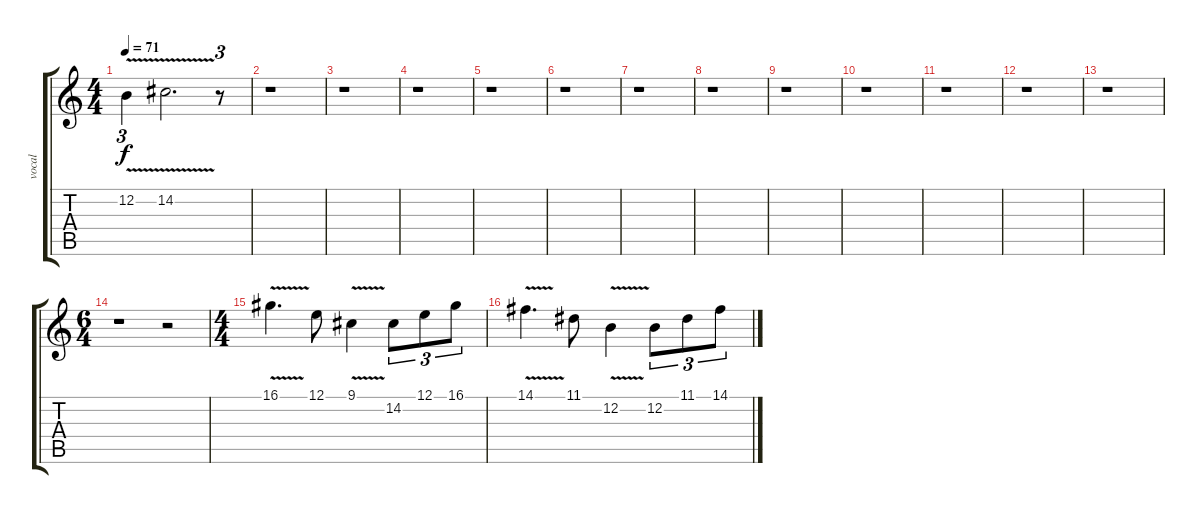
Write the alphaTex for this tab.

\track ("vocal" "vocal") {instrument violin}
\staff {score tabs}
\tuning (E4 B3 G3 D3 A2 E2) {hide}
\ts (4 4)
\tempo 71
\clef g2
\ks c
12.2{v}.4{tu (3 2) dy f} 14.2{v}.2{d} r.8{tu (3 2)} |
r.1 |
r.1 |
r.1 |
r.1 |
r.1 |
r.1 |
r.1 |
r.1 |
r.1 |
r.1 |
r.1 |
r.1 |
\ts (6 4)
r.1 r.2 |
\ts (4 4)
16.1{v}.4{d} 12.1.8 9.1{v}.4 14.2.8{tu (3 2)} 12.1.8{tu (3 2)} 16.1.8{tu (3 2)} |
14.1{v}.4{d} 11.1.8 12.2{v}.4 12.2.8{tu (3 2)} 11.1.8{tu (3 2)} 14.1.8{tu (3 2)}
